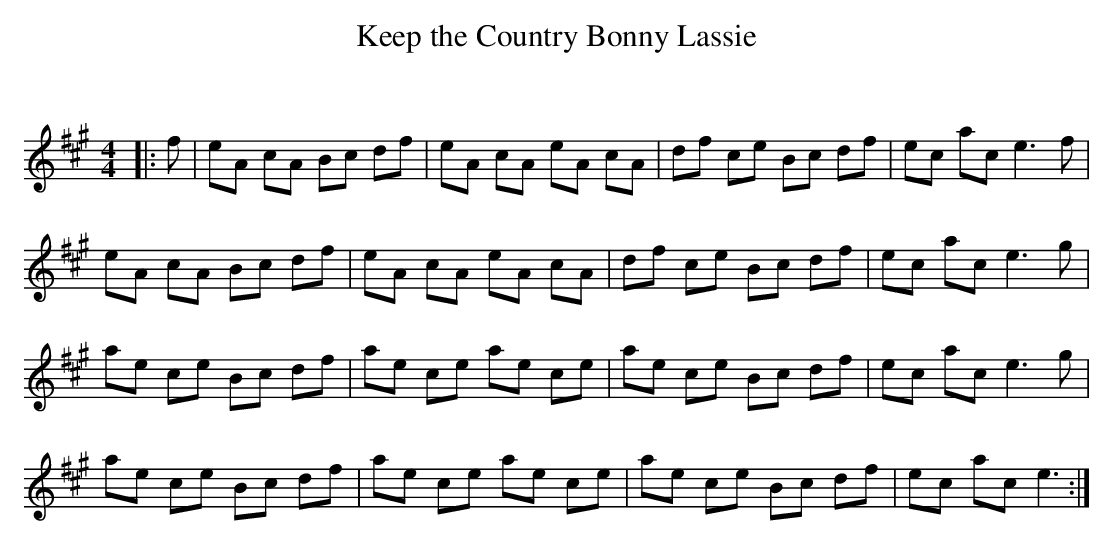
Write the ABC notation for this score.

X:1
T: Keep the Country Bonny Lassie
C:
Q: 232
K:A
M:4/4
L:1/8
|:f|eA cA Bc df|eA cA eA cA|df ce Bc df|ec ac e3f|
eA cA Bc df|eA cA eA cA|df ce Bc df|ec ac e3g|
ae ce Bc df|ae ce ae ce|ae ce Bc df|ec ac e3g|
ae ce Bc df|ae ce ae ce|ae ce Bc df|ec ac e3:|
